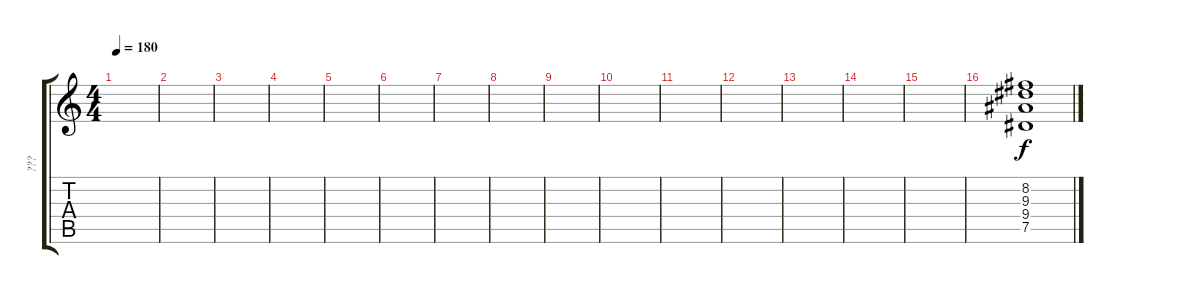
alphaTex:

\track ("???" "???") {instrument acousticguitarsteel}
\staff {score tabs}
\tuning (Eb4 Bb3 Gb3 Db3 Ab2 Eb2) {hide}
\ts (4 4)
\tempo 180
\clef g2
\ks c
|
|
|
|
|
|
|
|
|
|
|
|
|
|
|
(8.2 9.3 9.4 7.5).1
